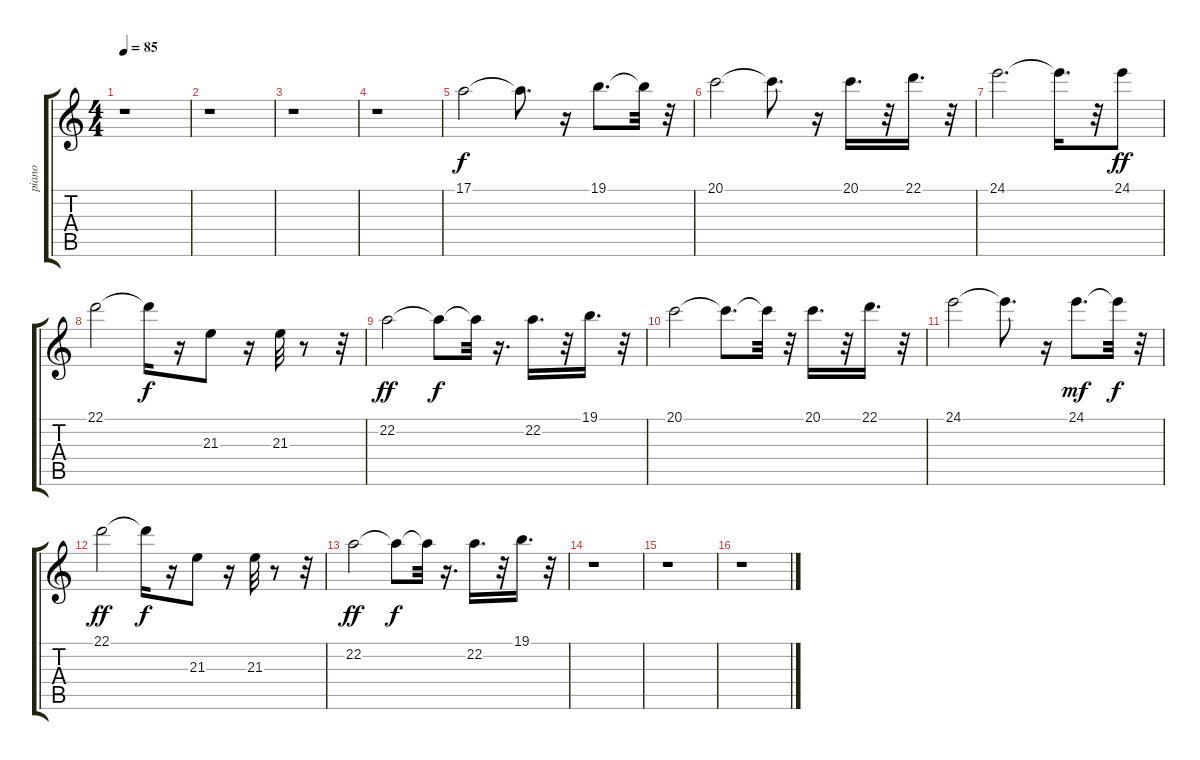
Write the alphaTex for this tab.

\track ("piano" "piano") {solo instrument fx5brightness}
\staff {score tabs}
\tuning (E4 B3 G3 D3 A2 E2) {hide}
\ts (4 4)
\tempo 85
\clef g2
\ks c
r.1{dy f} |
r.1 |
r.1 |
r.1 |
17.1.2 17.1{t}.8{d} r.16 19.1.8{d} 19.1{t}.32 r.32 |
20.1.2 20.1{t}.8{d} r.16 20.1.16{d} r.32 22.1.16{d} r.32 |
24.1.2{d} 24.1{t}.16{d} r.32 24.1.8{dy ff} |
22.1.2 22.1{t}.16{dy f} r.16 21.3.8 r.16 21.3.32 r.8 r.32 |
22.2.2{dy ff} 22.2{t}.8{dy f} 22.2{t}.32 r.16{d} 22.2.16{d} r.32 19.1.16{d} r.32 |
20.1.2 20.1{t}.8{d} 20.1{t}.32 r.32 20.1.16{d} r.32 22.1.16{d} r.32 |
24.1.2 24.1{t}.8{d} r.16 24.1.8{d dy mf} 24.1{t}.32{dy f} r.32 |
22.1.2{dy ff} 22.1{t}.16{dy f} r.16 21.3.8 r.16 21.3.32 r.8 r.32 |
22.2.2{dy ff} 22.2{t}.8{dy f} 22.2{t}.32 r.16{d} 22.2.16{d} r.32 19.1.16{d} r.32 |
r.1 |
r.1 |
r.1
